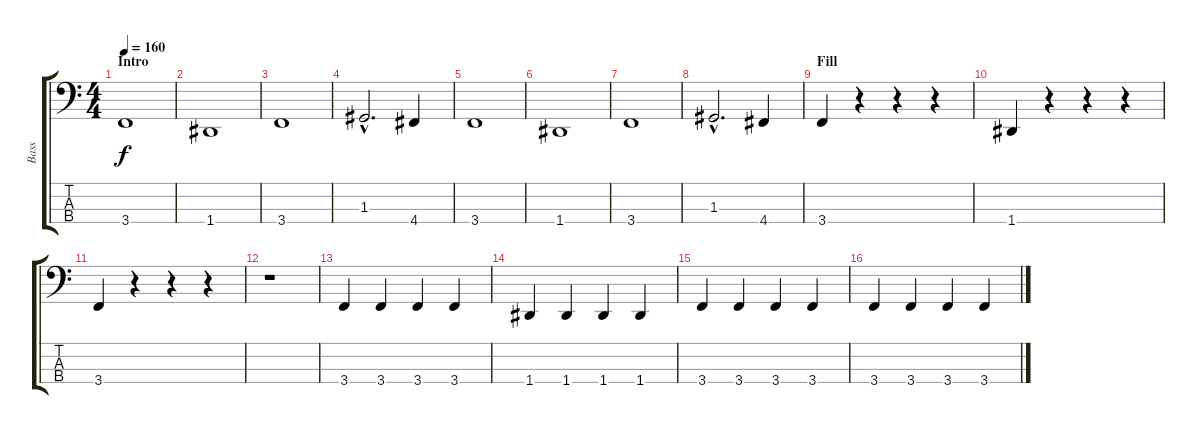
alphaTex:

\track ("Bass" "Bass") {instrument electricbassfinger}
\staff {score tabs}
\tuning (F2 C2 G1 D1) {hide}
\ts (4 4)
\section ("" "Intro")
\tempo 160
\clef f4
\ks c
3.4.1{dy f instrument electricbassfinger} |
1.4.1 |
3.4.1 |
1.3{hac}.2{d} 4.4.4 |
3.4.1 |
1.4.1 |
3.4.1 |
1.3{hac}.2{d} 4.4.4 |
\section ("" "Fill")
3.4.4 r.4 r.4 r.4 |
1.4.4 r.4 r.4 r.4 |
3.4.4 r.4 r.4 r.4 |
r.1 |
3.4.4 3.4.4 3.4.4 3.4.4 |
1.4.4 1.4.4 1.4.4 1.4.4 |
3.4.4 3.4.4 3.4.4 3.4.4 |
3.4.4 3.4.4 3.4.4 3.4.4
